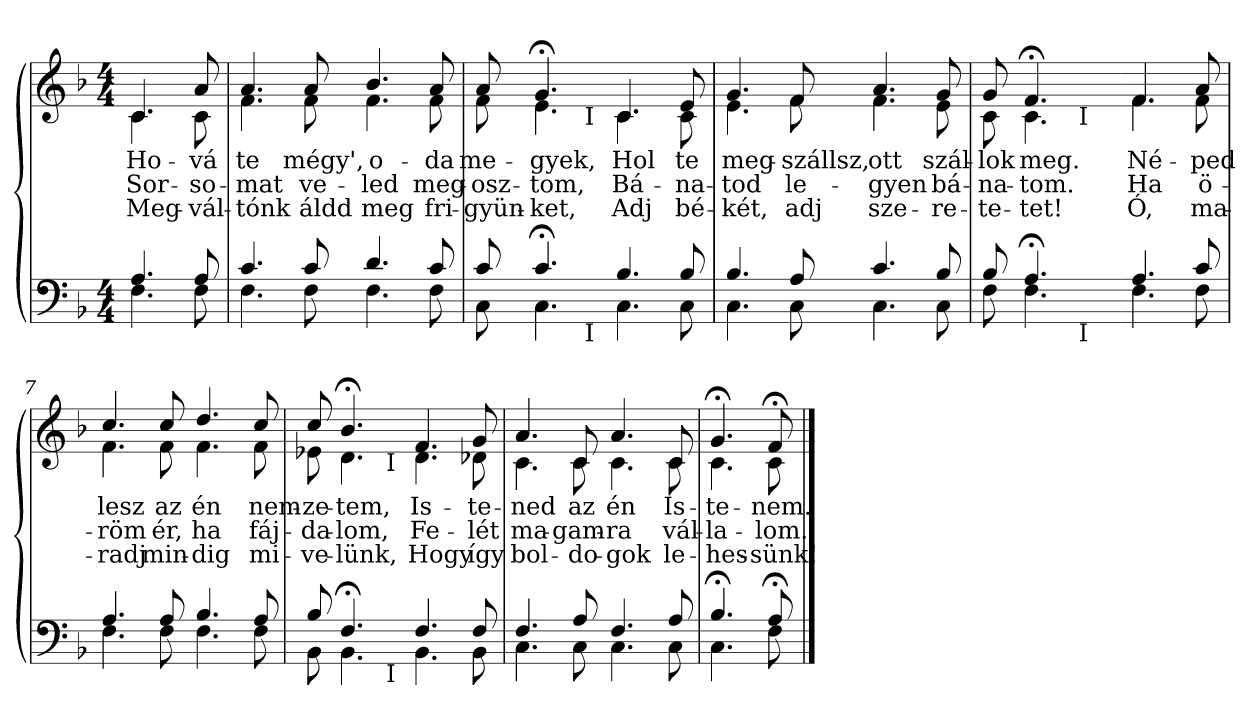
**kern	**kern	**text	**text	**text
*part2	*part1	*part1	*part1	*part1
*staff2	*staff1	*staff1	*staff1	*staff1
*clefF4	*clefG2	*	*	*
*k[b-]	*k[b-]	*	*	*
*F:	*F:	*	*	*
*M4/4	*M4/4	*	*	*
=1	=1	=1	=1	=1
*^	*	*	*	*
!	!	!LO:TX:a:B:t=Parlando	!	!	!
!	!	!	!LO:LY:b	!LO:LY:b	!LO:LY:b
*	*	*^	*	*	*
4.A/	4.F\	4.c/	4.c\	Ho-	Sor-	Meg-
!	!	!	!	!LO:LY:b	!LO:LY:b	!LO:LY:b
8A/	8F\	8a/	8c\	-vá	-so-	-vál-
=2	=2	=2	=2	=2	=2	=2
!	!	!	!	!LO:LY:b	!LO:LY:b	!LO:LY:b
4.c/	4.F\	4.a/	4.f\	te	-mat	-tónk
!	!	!	!	!LO:LY:b	!LO:LY:b	!LO:LY:b
8c/	8F\	8a/	8f\	mégy',	ve-	áldd
!	!	!	!	!LO:LY:b	!LO:LY:b	!LO:LY:b
4.d/	4.F\	4.b-/	4.f\	o-	-led	meg
!	!	!	!	!LO:LY:b	!LO:LY:b	!LO:LY:b
8c/	8F\	8a/	8f\	-da	meg-	fri-
*	*	*v	*v	*	*	*
=3	=3	=3	=3	=3	=3
*	*	*^	*	*	*
!	!	!	!	!LO:LY:b	!LO:LY:b	!LO:LY:b
*	*^	*	*^	*	*	*
8c/	8C\	4.ryy	8a/	8f\	4.ryy	me-	-osz-	-gyün-
!	!	!	!	!	!	!LO:LY:b	!LO:LY:b	!LO:LY:b
4.c;/	4.C\	.	4.g;/	4.e\	.	-gyek,	-tom,	-ket,
!	!	!	!	!	!LO:TX:b:t=I	!	!	!
!	!	!LO:TX:b:t=I	!	!	!	!	!	!
.	.	2ryy	.	.	2ryy	.	.	.
!	!	!	!	!	!	!LO:LY:b	!LO:LY:b	!LO:LY:b
4.B-/	4.C\	.	4.c/	4.c\	.	Hol	Bá-	Adj
!	!	!	!	!	!	!LO:LY:b	!LO:LY:b	!LO:LY:b
8B-/	8C\	8ryy	8e/	8c\	8ryy	te	-na-	bé-
*	*v	*v	*	*	*	*	*	*
*	*	*v	*v	*v	*	*	*
=4	=4	=4	=4	=4	=4
*	*^	*^	*	*	*
*	*	*	*	*^	*	*	*
!	!	!	!	!	!	!LO:LY:b	!LO:LY:b	!LO:LY:b
*	*v	*v	*	*	*	*	*	*
*	*	*	*v	*v	*	*	*
4.B-/	4.C\	4.g/	4.e\	meg-	-tod	-két,
!	!	!	!	!LO:LY:b	!LO:LY:b	!LO:LY:b
8A/	8C\	8f/	8f\	-szállsz,	le-	adj
!	!	!	!	!LO:LY:b	!LO:LY:b	!LO:LY:b
4.c/	4.C\	4.a/	4.f\	ott	-gyen	sze-
!	!	!	!	!LO:LY:b	!LO:LY:b	!LO:LY:b
8B-/	8C\	8g/	8e\	szál-	bá-	-re-
*	*	*v	*v	*	*	*
=5	=5	=5	=5	=5	=5
*	*	*^	*	*	*
!	!	!	!	!LO:LY:b	!LO:LY:b	!LO:LY:b
*	*^	*	*^	*	*	*
8B-/	8F\	4ryy	8g/	8c\	4ryy	-lok	-na-	-te-
!	!	!	!	!	!	!LO:LY:b	!LO:LY:b	!LO:LY:b
4.A;/	4.F\	.	4.f;/	4.c\	.	meg.	-tom.	-tet!
.	.	16ryy	.	.	16ryy	.	.	.
!	!	!	!	!	!LO:TX:b:t=I	!	!	!
!	!	!LO:TX:b:t=I	!	!	!	!	!	!
.	.	8.ryy	.	.	8.ryy	.	.	.
*	*v	*v	*	*	*	*	*	*
*	*	*v	*v	*v	*	*	*
!!LO:LB:g=z
=6-	=6-	=6-	=6-	=6-	=6-
*	*^	*^	*	*	*
*	*	*	*	*^	*	*	*
!	!	!	!	!	!	!LO:LY:b	!LO:LY:b	!LO:LY:b
*	*v	*v	*	*	*	*	*	*
*	*	*	*v	*v	*	*	*
4.A/	4.F\	4.f/	4.f\	Né-	Ha	Ó,
!	!	!	!	!LO:LY:b	!LO:LY:b	!LO:LY:b
8c/	8F\	8a/	8f\	-ped	ö-	ma-
=7	=7	=7	=7	=7	=7	=7
!	!	!	!	!LO:LY:b	!LO:LY:b	!LO:LY:b
4.A/	4.F\	4.cc/	4.f\	lesz	-röm	-radj
!	!	!	!	!LO:LY:b	!LO:LY:b	!LO:LY:b
8A/	8F\	8cc/	8f\	az	ér,	min-
!	!	!	!	!LO:LY:b	!LO:LY:b	!LO:LY:b
4.B-/	4.F\	4.dd/	4.f\	én	ha	-dig
!	!	!	!	!LO:LY:b	!LO:LY:b	!LO:LY:b
8A/	8F\	8cc/	8f\	nem-	fáj-	mi-
*	*	*v	*v	*	*	*
=8	=8	=8	=8	=8	=8
*	*	*^	*	*	*
!	!	!	!	!LO:LY:b	!LO:LY:b	!LO:LY:b
*	*^	*	*^	*	*	*
8B-/	8BB-\	4.ryy	8cc/	8e-X\	4.ryy	-ze-	-da-	-ve-
!	!	!	!	!	!	!LO:LY:b	!LO:LY:b	!LO:LY:b
4.F;/	4.BB-\	.	4.b-;/	4.d\	.	-tem,	-lom,	-lünk,
!	!	!	!	!	!LO:TX:b:t=I	!	!	!
!	!	!LO:TX:b:t=I	!	!	!	!	!	!
.	.	2ryy	.	.	2ryy	.	.	.
!	!	!	!	!	!	!LO:LY:b	!LO:LY:b	!LO:LY:b
4.F/	4.BB-\	.	4.f/	4.d\	.	Is-	Fe-	Hogy
!	!	!	!	!	!	!LO:LY:b	!LO:LY:b	!LO:LY:b
8F/	8BB-\	8ryy	8g/	8d-X\	8ryy	-te-	-lét	így
*	*v	*v	*	*	*	*	*	*
*	*	*v	*v	*v	*	*	*
=9	=9	=9	=9	=9	=9
*	*^	*^	*	*	*
*	*	*	*	*^	*	*	*
!	!	!	!	!	!	!LO:LY:b	!LO:LY:b	!LO:LY:b
*	*v	*v	*	*	*	*	*	*
*	*	*	*v	*v	*	*	*
4.F/	4.C\	4.a/	4.c\	-ned	ma-	bol-
!	!	!	!	!LO:LY:b	!LO:LY:b	!LO:LY:b
8A/	8C\	8c/	8c\	az	-gam-	-do-
!	!	!	!	!LO:LY:b	!LO:LY:b	!LO:LY:b
4.F/	4.C\	4.a/	4.c\	én	-ra	-gok
!	!	!	!	!LO:LY:b	!LO:LY:b	!LO:LY:b
8A/	8C\	8c/	8c\	Is-	vál-	le-
=10	=10	=10	=10	=10	=10	=10
!	!	!	!	!LO:LY:b	!LO:LY:b	!LO:LY:b
4.B-;/	4.C\	4.g;/	4.c\	-te-	-la-	-hes-
!	!	!	!	!LO:LY:b	!LO:LY:b	!LO:LY:b
8A;/	8F\	8f;/	8c\	-nem.	-lom.	-sünk!
*v	*v	*	*	*	*	*
*	*v	*v	*	*	*
==	==	==	==	==
*-	*-	*-	*-	*-
